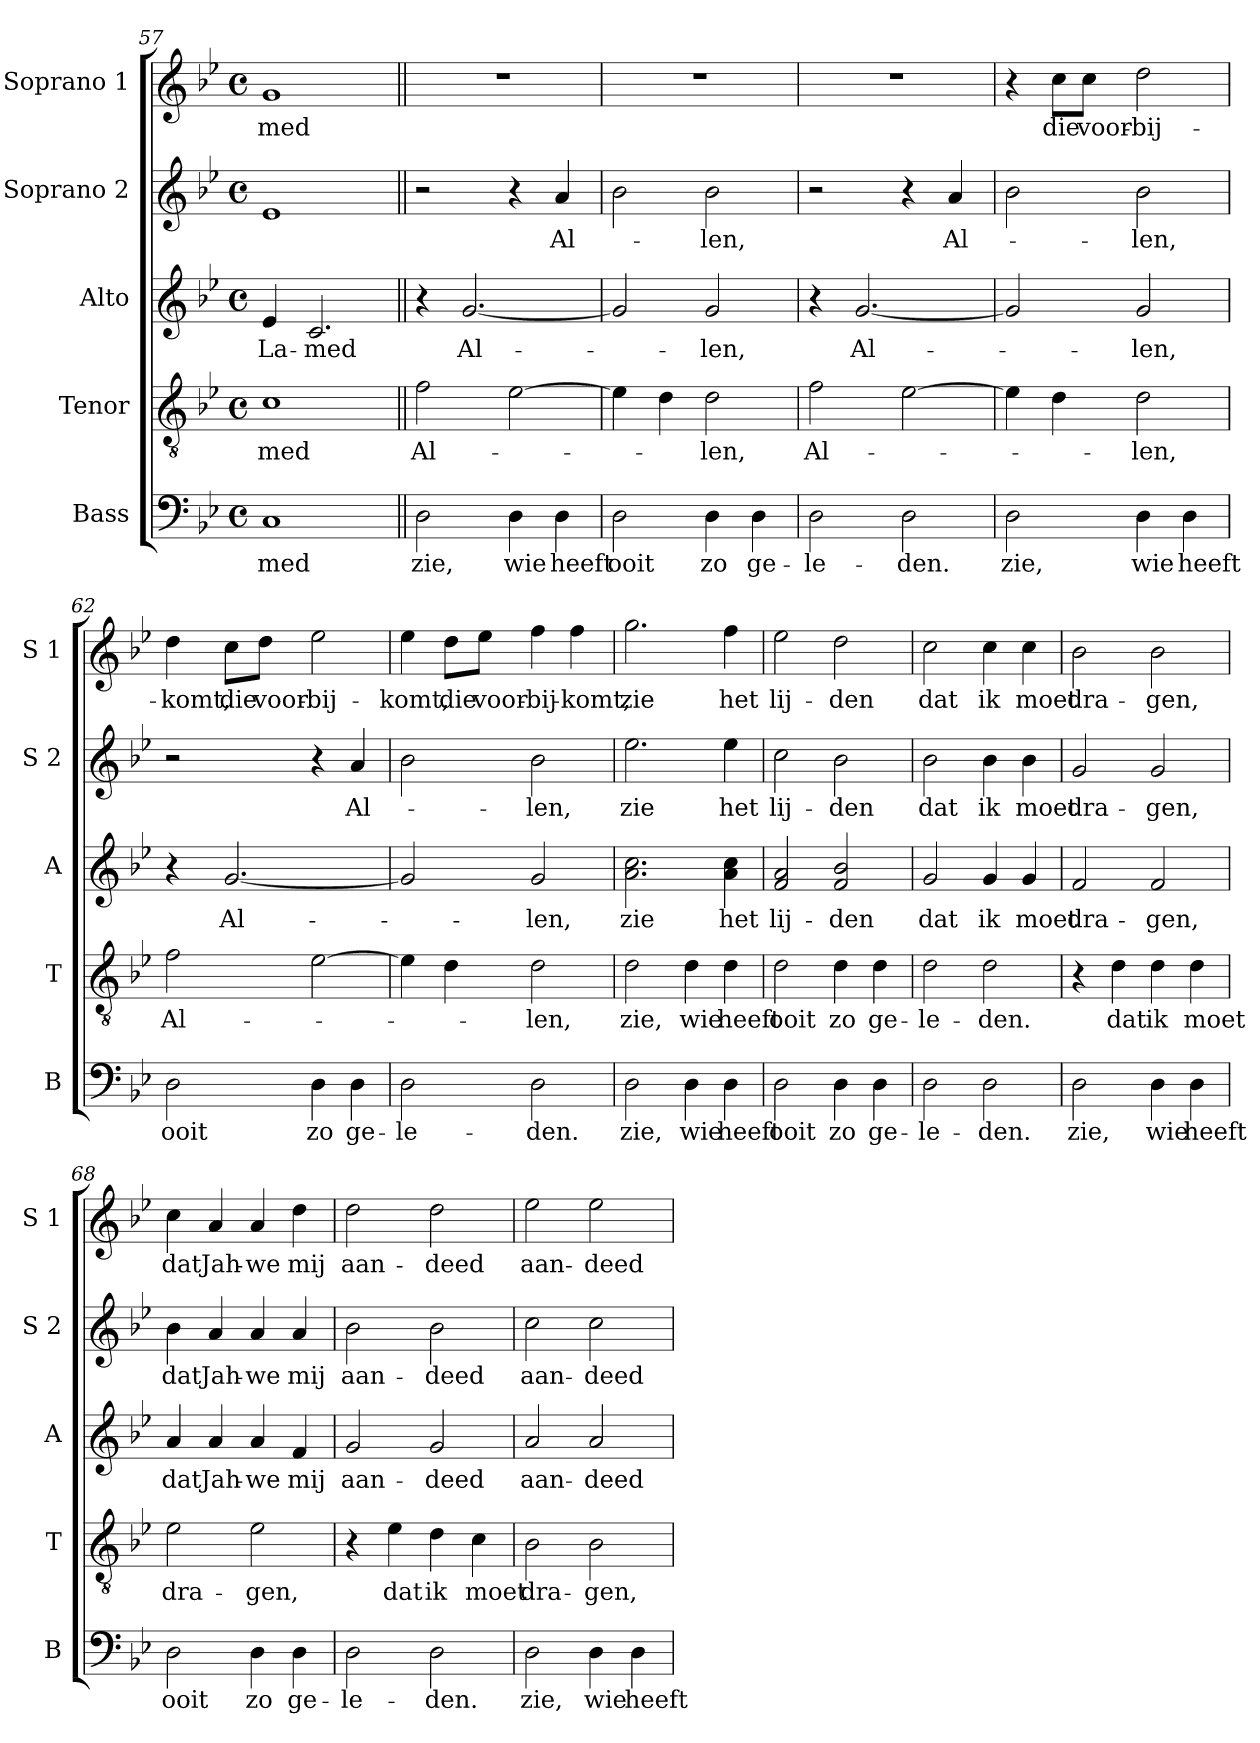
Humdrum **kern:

**kern	**text	**kern	**text	**kern	**text	**kern	**text	**kern	**text
*part5	*part5	*part4	*part4	*part3	*part3	*part2	*part2	*part1	*part1
*staff5	*staff5	*staff4	*staff4	*staff3	*staff3	*staff2	*staff2	*staff1	*staff1
*I"Bass	*	*I"Tenor	*	*I"Alto	*	*I"Soprano 2	*	*I"Soprano 1	*
*I'B	*	*I'T	*	*I'A	*	*I'S 2	*	*I'S 1	*
*clefF4	*	*clefGv2	*	*clefG2	*	*clefG2	*	*clefG2	*
*k[b-e-]	*	*k[b-e-]	*	*k[b-e-]	*	*k[b-e-]	*	*k[b-e-]	*
*B-:	*	*B-:	*	*B-:	*	*B-:	*	*B-:	*
*M4/4	*	*M4/4	*	*M4/4	*	*M4/4	*	*M4/4	*
*met(c)	*	*met(c)	*	*met(c)	*	*met(c)	*	*met(c)	*
=57	=57	=57	=57	=57	=57	=57	=57	=57	=57
!	!LO:LY:b	!	!LO:LY:b	!	!LO:LY:b	!	!	!	!LO:LY:b
1C	-med	1c	-med	4e-/	La-	1e-	.	1g	-med
!	!	!	!	!	!LO:LY:b	!	!	!	!
.	.	.	.	2.c/	-med	.	.	.	.
!!LO:LB:g=z
=58||	=58||	=58||	=58||	=58||	=58||	=58||	=58||	=58||	=58||
!	!LO:LY:b	!	!LO:LY:b	!	!	!	!	!	!
2D\	zie,	2f\	Al-	4r	.	2r	.	1r	.
!	!	!	!	!	!LO:LY:b	!	!	!	!
.	.	.	.	[2.g/	Al-	.	.	.	.
!	!LO:LY:b	!	!	!	!	!	!	!	!
4D\	wie	[2e-\	.	.	.	4r	.	.	.
!	!LO:LY:b	!	!	!	!	!	!LO:LY:b	!	!
4D\	heeft	.	.	.	.	4a/	Al-	.	.
=59	=59	=59	=59	=59	=59	=59	=59	=59	=59
!	!LO:LY:b	!	!	!	!	!	!	!	!
2D\	ooit	4e-\]	.	2g/]	.	2b-\	.	1r	.
.	.	4d\	.	.	.	.	.	.	.
!	!LO:LY:b	!	!LO:LY:b	!	!LO:LY:b	!	!LO:LY:b	!	!
4D\	zo	2d\	-len,	2g/	-len,	2b-\	-len,	.	.
!	!LO:LY:b	!	!	!	!	!	!	!	!
4D\	ge-	.	.	.	.	.	.	.	.
=60	=60	=60	=60	=60	=60	=60	=60	=60	=60
!	!LO:LY:b	!	!LO:LY:b	!	!	!	!	!	!
2D\	-le-	2f\	Al-	4r	.	2r	.	1r	.
!	!	!	!	!	!LO:LY:b	!	!	!	!
.	.	.	.	[2.g/	Al-	.	.	.	.
!	!LO:LY:b	!	!	!	!	!	!	!	!
2D\	-den.	[2e-\	.	.	.	4r	.	.	.
!	!	!	!	!	!	!	!LO:LY:b	!	!
.	.	.	.	.	.	4a/	Al-	.	.
=61	=61	=61	=61	=61	=61	=61	=61	=61	=61
!	!LO:LY:b	!	!	!	!	!	!	!	!
2D\	zie,	4e-\]	.	2g/]	.	2b-\	.	4r	.
!	!	!	!	!	!	!	!	!	!LO:LY:b
.	.	4d\	.	.	.	.	.	8cc\L	die
!	!	!	!	!	!	!	!	!	!LO:LY:b
.	.	.	.	.	.	.	.	8cc\J	voor-
!	!LO:LY:b	!	!LO:LY:b	!	!LO:LY:b	!	!LO:LY:b	!	!LO:LY:b
4D\	wie	2d\	-len,	2g/	-len,	2b-\	-len,	2dd\	-bij-
!	!LO:LY:b	!	!	!	!	!	!	!	!
4D\	heeft	.	.	.	.	.	.	.	.
=62	=62	=62	=62	=62	=62	=62	=62	=62	=62
!	!LO:LY:b	!	!LO:LY:b	!	!	!	!	!	!LO:LY:b
2D\	ooit	2f\	Al-	4r	.	2r	.	4dd\	-komt,
!	!	!	!	!	!LO:LY:b	!	!	!	!LO:LY:b
.	.	.	.	[2.g/	Al-	.	.	8cc\L	die
!	!	!	!	!	!	!	!	!	!LO:LY:b
.	.	.	.	.	.	.	.	8dd\J	voor-
!	!LO:LY:b	!	!	!	!	!	!	!	!LO:LY:b
4D\	zo	[2e-\	.	.	.	4r	.	2ee-\	-bij-
!	!LO:LY:b	!	!	!	!	!	!LO:LY:b	!	!
4D\	ge-	.	.	.	.	4a/	Al-	.	.
!!LO:LB:g=z
=63	=63	=63	=63	=63	=63	=63	=63	=63	=63
!	!LO:LY:b	!	!	!	!	!	!	!	!LO:LY:b
2D\	-le-	4e-\]	.	2g/]	.	2b-\	.	4ee-\	-komt,
!	!	!	!	!	!	!	!	!	!LO:LY:b
.	.	4d\	.	.	.	.	.	8dd\L	die
!	!	!	!	!	!	!	!	!	!LO:LY:b
.	.	.	.	.	.	.	.	8ee-\J	voor-
!	!LO:LY:b	!	!LO:LY:b	!	!LO:LY:b	!	!LO:LY:b	!	!LO:LY:b
2D\	-den.	2d\	-len,	2g/	-len,	2b-\	-len,	4ff\	-bij-
!	!	!	!	!	!	!	!	!	!LO:LY:b
.	.	.	.	.	.	.	.	4ff\	-komt,
=64	=64	=64	=64	=64	=64	=64	=64	=64	=64
!	!LO:LY:b	!	!LO:LY:b	!	!LO:LY:b	!	!LO:LY:b	!	!LO:LY:b
2D\	zie,	2d\	zie,	2.a\ 2.cc\	zie	2.ee-\	zie	2.gg\	zie
!	!LO:LY:b	!	!LO:LY:b	!	!	!	!	!	!
4D\	wie	4d\	wie	.	.	.	.	.	.
!	!LO:LY:b	!	!LO:LY:b	!	!LO:LY:b	!	!LO:LY:b	!	!LO:LY:b
4D\	heeft	4d\	heeft	4a\ 4cc\	het	4ee-\	het	4ff\	het
=65	=65	=65	=65	=65	=65	=65	=65	=65	=65
!	!LO:LY:b	!	!LO:LY:b	!	!LO:LY:b	!	!LO:LY:b	!	!LO:LY:b
2D\	ooit	2d\	ooit	2f/ 2a/	lij-	2cc\	lij-	2ee-\	lij-
!	!LO:LY:b	!	!LO:LY:b	!	!LO:LY:b	!	!LO:LY:b	!	!LO:LY:b
4D\	zo	4d\	zo	2f/ 2b-/	-den	2b-\	-den	2dd\	-den
!	!LO:LY:b	!	!LO:LY:b	!	!	!	!	!	!
4D\	ge-	4d\	ge-	.	.	.	.	.	.
=66	=66	=66	=66	=66	=66	=66	=66	=66	=66
!	!LO:LY:b	!	!LO:LY:b	!	!LO:LY:b	!	!LO:LY:b	!	!LO:LY:b
2D\	-le-	2d\	-le-	2g/	dat	2b-\	dat	2cc\	dat
!	!LO:LY:b	!	!LO:LY:b	!	!LO:LY:b	!	!LO:LY:b	!	!LO:LY:b
2D\	-den.	2d\	-den.	4g/	ik	4b-\	ik	4cc\	ik
!	!	!	!	!	!LO:LY:b	!	!LO:LY:b	!	!LO:LY:b
.	.	.	.	4g/	moet	4b-\	moet	4cc\	moet
=67	=67	=67	=67	=67	=67	=67	=67	=67	=67
!	!LO:LY:b	!	!	!	!LO:LY:b	!	!LO:LY:b	!	!LO:LY:b
2D\	zie,	4r	.	2f/	dra-	2g/	dra-	2b-\	dra-
!	!	!	!LO:LY:b	!	!	!	!	!	!
.	.	4d\	dat	.	.	.	.	.	.
!	!LO:LY:b	!	!LO:LY:b	!	!LO:LY:b	!	!LO:LY:b	!	!LO:LY:b
4D\	wie	4d\	ik	2f/	-gen,	2g/	-gen,	2b-\	-gen,
!	!LO:LY:b	!	!LO:LY:b	!	!	!	!	!	!
4D\	heeft	4d\	moet	.	.	.	.	.	.
=68	=68	=68	=68	=68	=68	=68	=68	=68	=68
!	!LO:LY:b	!	!LO:LY:b	!	!LO:LY:b	!	!LO:LY:b	!	!LO:LY:b
2D\	ooit	2e-\	dra-	4a/	dat	4b-\	dat	4cc\	dat
!	!	!	!	!	!LO:LY:b	!	!LO:LY:b	!	!LO:LY:b
.	.	.	.	4a/	Jah-	4a/	Jah-	4a/	Jah-
!	!LO:LY:b	!	!LO:LY:b	!	!LO:LY:b	!	!LO:LY:b	!	!LO:LY:b
4D\	zo	2e-\	-gen,	4a/	-we	4a/	-we	4a/	-we
!	!LO:LY:b	!	!	!	!LO:LY:b	!	!LO:LY:b	!	!LO:LY:b
4D\	ge-	.	.	4f/	mij	4a/	mij	4dd\	mij
!!LO:PB:g=z
=69	=69	=69	=69	=69	=69	=69	=69	=69	=69
!	!LO:LY:b	!	!	!	!LO:LY:b	!	!LO:LY:b	!	!LO:LY:b
2D\	-le-	4r	.	2g/	aan-	2b-\	aan-	2dd\	aan-
!	!	!	!LO:LY:b	!	!	!	!	!	!
.	.	4e-\	dat	.	.	.	.	.	.
!	!LO:LY:b	!	!LO:LY:b	!	!LO:LY:b	!	!LO:LY:b	!	!LO:LY:b
2D\	-den.	4d\	ik	2g/	-deed	2b-\	-deed	2dd\	-deed
!	!	!	!LO:LY:b	!	!	!	!	!	!
.	.	4c\	moet	.	.	.	.	.	.
=70	=70	=70	=70	=70	=70	=70	=70	=70	=70
!	!LO:LY:b	!	!LO:LY:b	!	!LO:LY:b	!	!LO:LY:b	!	!LO:LY:b
2D\	zie,	2B-\	dra-	2a/	aan-	2cc\	aan-	2ee-\	aan-
!	!LO:LY:b	!	!LO:LY:b	!	!LO:LY:b	!	!LO:LY:b	!	!LO:LY:b
4D\	wie	2B-\	-gen,	2a/	-deed	2cc\	-deed	2ee-\	-deed
!	!LO:LY:b	!	!	!	!	!	!	!	!
4D\	heeft	.	.	.	.	.	.	.	.
=	=	=	=	=	=	=	=	=	=
*-	*-	*-	*-	*-	*-	*-	*-	*-	*-
